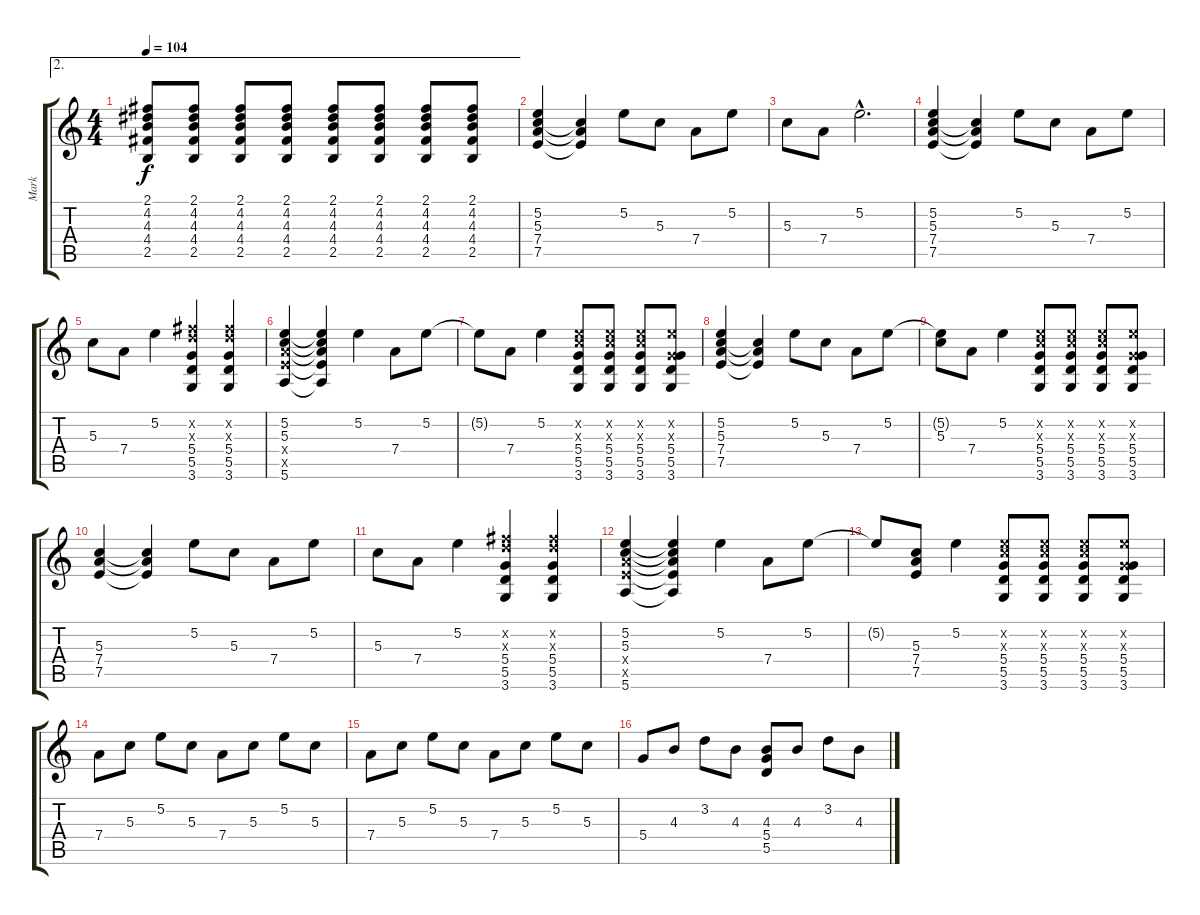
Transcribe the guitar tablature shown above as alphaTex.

\track ("Mark" "Mark") {instrument acousticguitarsteel}
\staff {score tabs}
\tuning (E4 B3 G3 D3 A2 E2) {hide}
\ae 2
\ts (4 4)
\tempo 104
\clef g2
\ks c
(2.1 4.2 4.3 4.4 2.5).8{dy f} (2.1 4.2 4.3 4.4 2.5).8 (2.1 4.2 4.3 4.4 2.5).8 (2.1 4.2 4.3 4.4 2.5).8 (2.1 4.2 4.3 4.4 2.5).8 (2.1 4.2 4.3 4.4 2.5).8 (2.1 4.2 4.3 4.4 2.5).8 (2.1 4.2 4.3 4.4 2.5).8 |
(5.2 5.3 7.4 7.5).4 (5.3{t} 7.4{t} 7.5{t}).4 5.2.8 5.3.8 7.4.8 5.2.8 |
5.3.8 7.4.8 5.2{hac}.2{d} |
(5.2 5.3 7.4 7.5).4 (5.3{t} 7.4{t} 7.5{t}).4 5.2.8 5.3.8 7.4.8 5.2.8 |
5.3.8 7.4.8 5.2.4 (7.2{x} 7.3{x} 5.4 5.5 3.6).4 (7.2{x} 7.3{x} 5.4 5.5 3.6).4 |
(5.2 5.3 7.4{x} 7.5{x} 5.6).4 (5.2{t} 5.3{t} 7.4{t} 7.5{t} 5.6{t}).4 5.2.4 7.4.8 5.2.8 |
5.2{t}.8 7.4.8 5.2.4 (5.2{x} 5.3{x} 5.4 5.5 3.6).8 (5.2{x} 5.3{x} 5.4 5.5 3.6).8 (5.2{x} 5.3{x} 5.4 5.5 3.6).8 (5.2{x} 0.3{x} 5.4 5.5 3.6).8 |
(5.2 5.3 7.4 7.5).4 (5.3{t} 7.4{t} 7.5{t}).4 5.2.8 5.3.8 7.4.8 5.2.8 |
(5.2{t} 5.3).8 7.4.8 5.2.4 (5.2{x} 5.3{x} 5.4 5.5 3.6).8 (5.2{x} 5.3{x} 5.4 5.5 3.6).8 (5.2{x} 5.3{x} 5.4 5.5 3.6).8 (5.2{x} 0.3{x} 5.4 5.5 3.6).8 |
(5.3 7.4 7.5).4 (5.3{t} 7.4{t} 7.5{t}).4 5.2.8 5.3.8 7.4.8 5.2.8 |
5.3.8 7.4.8 5.2.4 (7.2{x} 7.3{x} 5.4 5.5 3.6).4 (7.2{x} 7.3{x} 5.4 5.5 3.6).4 |
(5.2 5.3 7.4{x} 7.5{x} 5.6).4 (5.2{t} 5.3{t} 7.4{t} 7.5{t} 5.6{t}).4 5.2.4 7.4.8 5.2.8 |
5.2{t}.8 (5.3 7.4 7.5).8 5.2.4 (5.2{x} 5.3{x} 5.4 5.5 3.6).8 (5.2{x} 5.3{x} 5.4 5.5 3.6).8 (5.2{x} 5.3{x} 5.4 5.5 3.6).8 (5.2{x} 0.3{x} 5.4 5.5 3.6).8 |
7.4.8 5.3.8 5.2.8 5.3.8 7.4.8 5.3.8 5.2.8 5.3.8 |
7.4.8 5.3.8 5.2.8 5.3.8 7.4.8 5.3.8 5.2.8 5.3.8 |
5.4.8 4.3.8 3.2.8 4.3.8 (4.3 5.4 5.5).8 4.3.8 3.2.8 4.3.8
